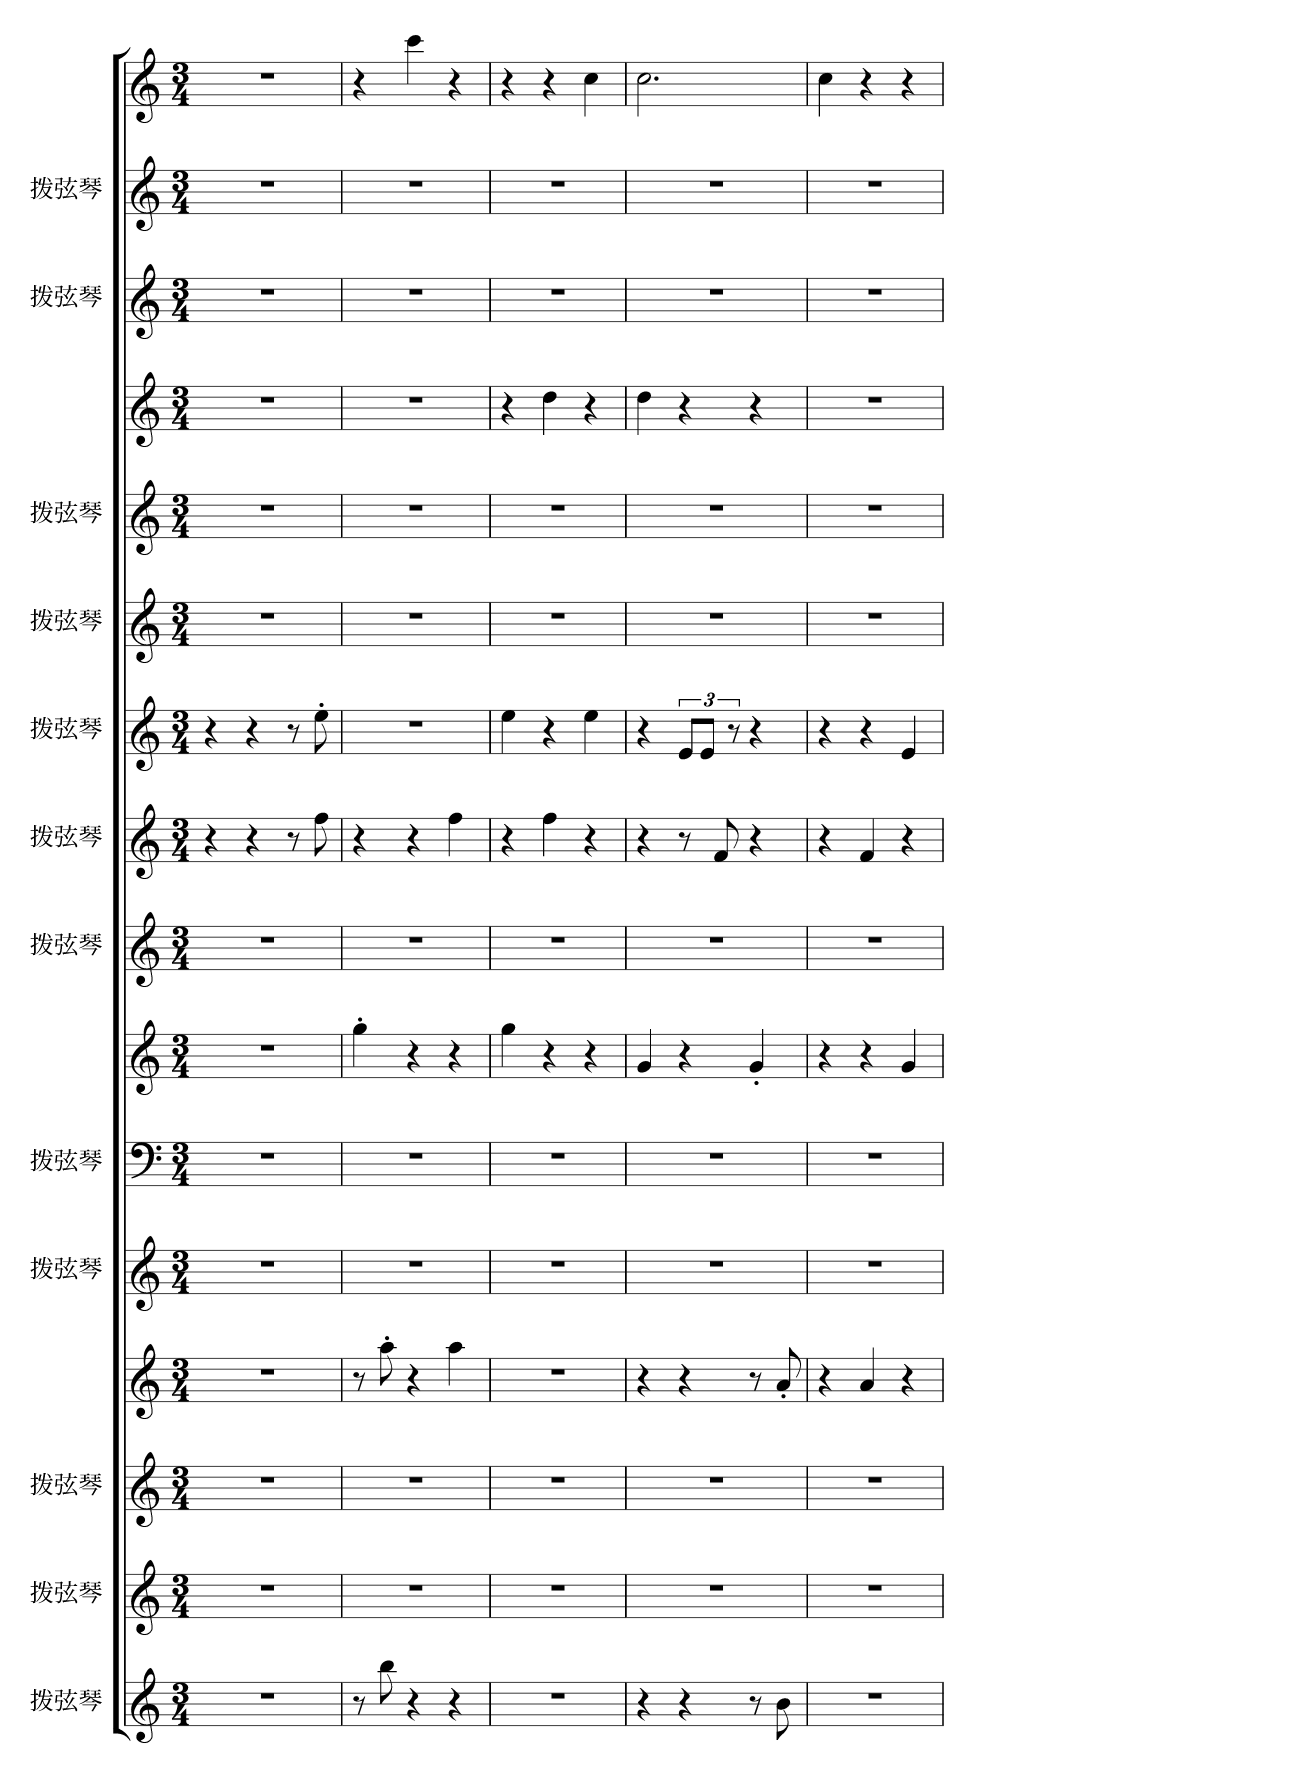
**kern	**kern	**kern	**kern	**kern	**kern	**kern	**kern	**kern	**kern	**kern	**kern	**kern	**kern	**kern	**kern
*part12	*part11	*part10	*part10	*part9	*part8	*part8	*part7	*part6	*part5	*part4	*part3	*part3	*part2	*part1	*part1
*staff16	*staff15	*staff14	*staff13	*staff12	*staff11	*staff10	*staff9	*staff8	*staff7	*staff6	*staff5	*staff4	*staff3	*staff2	*staff1
*I"拨弦琴	*I"拨弦琴	*I"拨弦琴	*	*I"拨弦琴	*I"拨弦琴	*	*I"拨弦琴	*I"拨弦琴	*I"拨弦琴	*I"拨弦琴	*I"拨弦琴	*	*I"拨弦琴	*I"拨弦琴	*
*clefG2	*clefG2	*clefG2	*clefG2	*clefG2	*clefF4	*clefG2	*clefG2	*clefG2	*clefG2	*clefG2	*clefG2	*clefG2	*clefG2	*clefG2	*clefG2
*k[]	*k[]	*k[]	*k[]	*k[]	*k[]	*k[]	*k[]	*k[]	*k[]	*k[]	*k[]	*k[]	*k[]	*k[]	*k[]
*M3/4	*M3/4	*M3/4	*M3/4	*M3/4	*M3/4	*M3/4	*M3/4	*M3/4	*M3/4	*M3/4	*M3/4	*M3/4	*M3/4	*M3/4	*M3/4
*MM169	*MM169	*MM169	*MM169	*MM169	*MM169	*MM169	*MM169	*MM169	*MM169	*MM169	*MM169	*MM169	*MM169	*MM169	*MM169
=1	=1	=1	=1	=1	=1	=1	=1	=1	=1	=1	=1	=1	=1	=1	=1
2.r	2.r	2.r	2.r	2.r	2.r	2.r	2.r	4r	4r	2.r	2.r	2.r	2.r	2.r	2.r
.	.	.	.	.	.	.	.	4r	4r	.	.	.	.	.	.
.	.	.	.	.	.	.	.	8r	8r	.	.	.	.	.	.
.	.	.	.	.	.	.	.	8ff\	8ee'\	.	.	.	.	.	.
=2	=2	=2	=2	=2	=2	=2	=2	=2	=2	=2	=2	=2	=2	=2	=2
8r	2.r	2.r	8r	2.r	2.r	4gg'\	2.r	4r	2.r	2.r	2.r	2.r	2.r	2.r	4r
8bb\	.	.	8aa'\	.	.	.	.	.	.	.	.	.	.	.	.
4r	.	.	4r	.	.	4r	.	4r	.	.	.	.	.	.	4ccc\
4r	.	.	4aa\	.	.	4r	.	4ff\	.	.	.	.	.	.	4r
=3	=3	=3	=3	=3	=3	=3	=3	=3	=3	=3	=3	=3	=3	=3	=3
2.r	2.r	2.r	2.r	2.r	2.r	4gg\	2.r	4r	4ee\	2.r	2.r	4r	2.r	2.r	4r
.	.	.	.	.	.	4r	.	4ff\	4r	.	.	4dd\	.	.	4r
.	.	.	.	.	.	4r	.	4r	4ee\	.	.	4r	.	.	4cc\
=4	=4	=4	=4	=4	=4	=4	=4	=4	=4	=4	=4	=4	=4	=4	=4
4r	2.r	2.r	4r	2.r	2.r	4g/	2.r	4r	4r	2.r	2.r	4dd\	2.r	2.r	2.cc\
4r	.	.	4r	.	.	4r	.	8r	12e/L	.	.	4r	.	.	.
.	.	.	.	.	.	.	.	.	12e/J	.	.	.	.	.	.
.	.	.	.	.	.	.	.	8f/	.	.	.	.	.	.	.
.	.	.	.	.	.	.	.	.	12r	.	.	.	.	.	.
8r	.	.	8r	.	.	4g'/	.	4r	4r	.	.	4r	.	.	.
8b\	.	.	8a'/	.	.	.	.	.	.	.	.	.	.	.	.
=5	=5	=5	=5	=5	=5	=5	=5	=5	=5	=5	=5	=5	=5	=5	=5
2.r	2.r	2.r	4r	2.r	2.r	4r	2.r	4r	4r	2.r	2.r	2.r	2.r	2.r	4cc\
.	.	.	4a/	.	.	4r	.	4f/	4r	.	.	.	.	.	4r
.	.	.	4r	.	.	4g/	.	4r	4e/	.	.	.	.	.	4r
=	=	=	=	=	=	=	=	=	=	=	=	=	=	=	=
*-	*-	*-	*-	*-	*-	*-	*-	*-	*-	*-	*-	*-	*-	*-	*-
